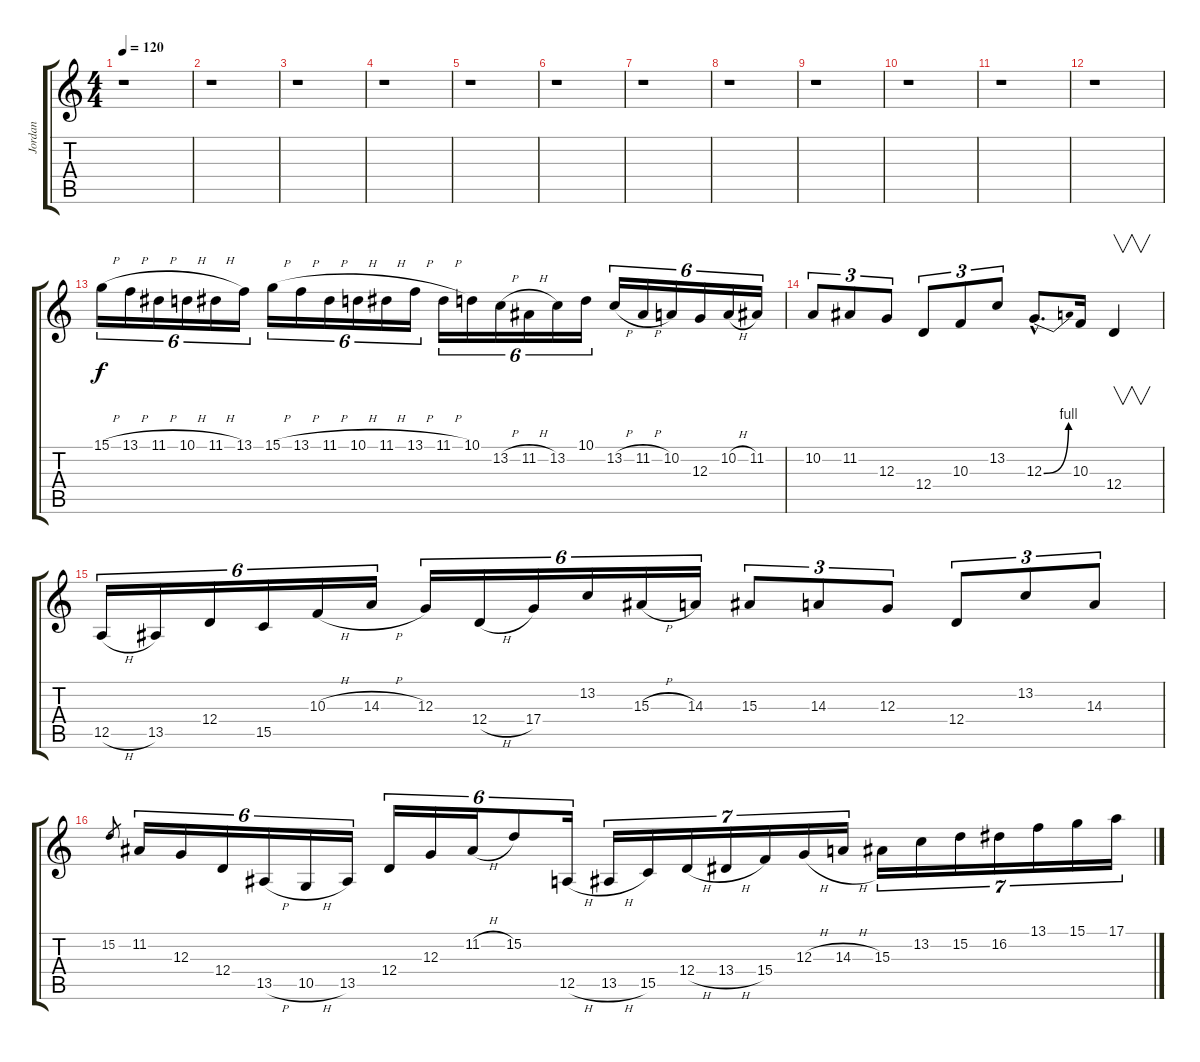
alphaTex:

\track ("Jordan" "Jordan") {instrument percussiveorgan}
\staff {score tabs}
\tuning (E4 B3 G3 D3 A2 E2) {hide}
\ts (4 4)
\tempo 120
\clef g2
\ks c
r.1{dy f} |
r.1 |
r.1 |
r.1 |
r.1 |
r.1 |
r.1 |
r.1 |
r.1 |
r.1 |
r.1 |
r.1 |
15.1{h}.16{tu (6 4)} 13.1{h}.16{tu (6 4)} 11.1{h}.16{tu (6 4)} 10.1{h}.16{tu (6 4)} 11.1{h}.16{tu (6 4)} 13.1.16{tu (6 4)} 15.1{h}.16{tu (6 4)} 13.1{h}.16{tu (6 4)} 11.1{h}.16{tu (6 4)} 10.1{h}.16{tu (6 4)} 11.1{h}.16{tu (6 4)} 13.1{h}.16{tu (6 4)} 11.1{h}.16{tu (6 4)} 10.1.16{tu (6 4)} 13.2{h}.16{tu (6 4)} 11.2{h}.16{tu (6 4)} 13.2.16{tu (6 4)} 10.1.16{tu (6 4)} 13.2{h}.16{tu (6 4)} 11.2{h}.16{tu (6 4)} 10.2.16{tu (6 4)} 12.3.16{tu (6 4)} 10.2{h}.16{tu (6 4)} 11.2.16{tu (6 4)} |
10.2.8{tu (3 2)} 11.2.8{tu (3 2)} 12.3.8{tu (3 2)} 12.4.8{tu (3 2)} 10.3.8{tu (3 2)} 13.2.8{tu (3 2)} 12.3{be (bend 0 0 60 4) hac}.8{d} 10.3.16 12.4.4{v} |
12.5{h}.16{tu (6 4)} 13.5.16{tu (6 4)} 12.4.16{tu (6 4)} 15.5.16{tu (6 4)} 10.3{h}.16{tu (6 4)} 14.3{h}.16{tu (6 4)} 12.3.16{tu (6 4)} 12.4{h}.16{tu (6 4)} 17.4.16{tu (6 4)} 13.2.16{tu (6 4)} 15.3{h}.16{tu (6 4)} 14.3.16{tu (6 4)} 15.3.8{tu (3 2)} 14.3.8{tu (3 2)} 12.3.8{tu (3 2)} 12.4.8{tu (3 2)} 13.2.8{tu (3 2)} 14.3.8{tu (3 2)} |
15.2.8{gr} 11.2.16{tu (6 4)} 12.3.16{tu (6 4)} 12.4.16{tu (6 4)} 13.5{h}.16{tu (6 4)} 10.5{h}.16{tu (6 4)} 13.5.16{tu (6 4)} 12.4.16{tu (6 4)} 12.3.16{tu (6 4)} 11.2{h}.16{tu (6 4)} 15.2.8{tu (6 4)} 12.5{h}.16{tu (6 4)} 13.5{h}.16{tu (7 4)} 15.5.16{tu (7 4)} 12.4{h}.16{tu (7 4)} 13.4{h}.16{tu (7 4)} 15.4.16{tu (7 4)} 12.3{h}.16{tu (7 4)} 14.3{h}.16{tu (7 4)} 15.3.16{tu (7 4)} 13.2.16{tu (7 4)} 15.2.16{tu (7 4)} 16.2.16{tu (7 4)} 13.1.16{tu (7 4)} 15.1.16{tu (7 4)} 17.1.16{tu (7 4)}
